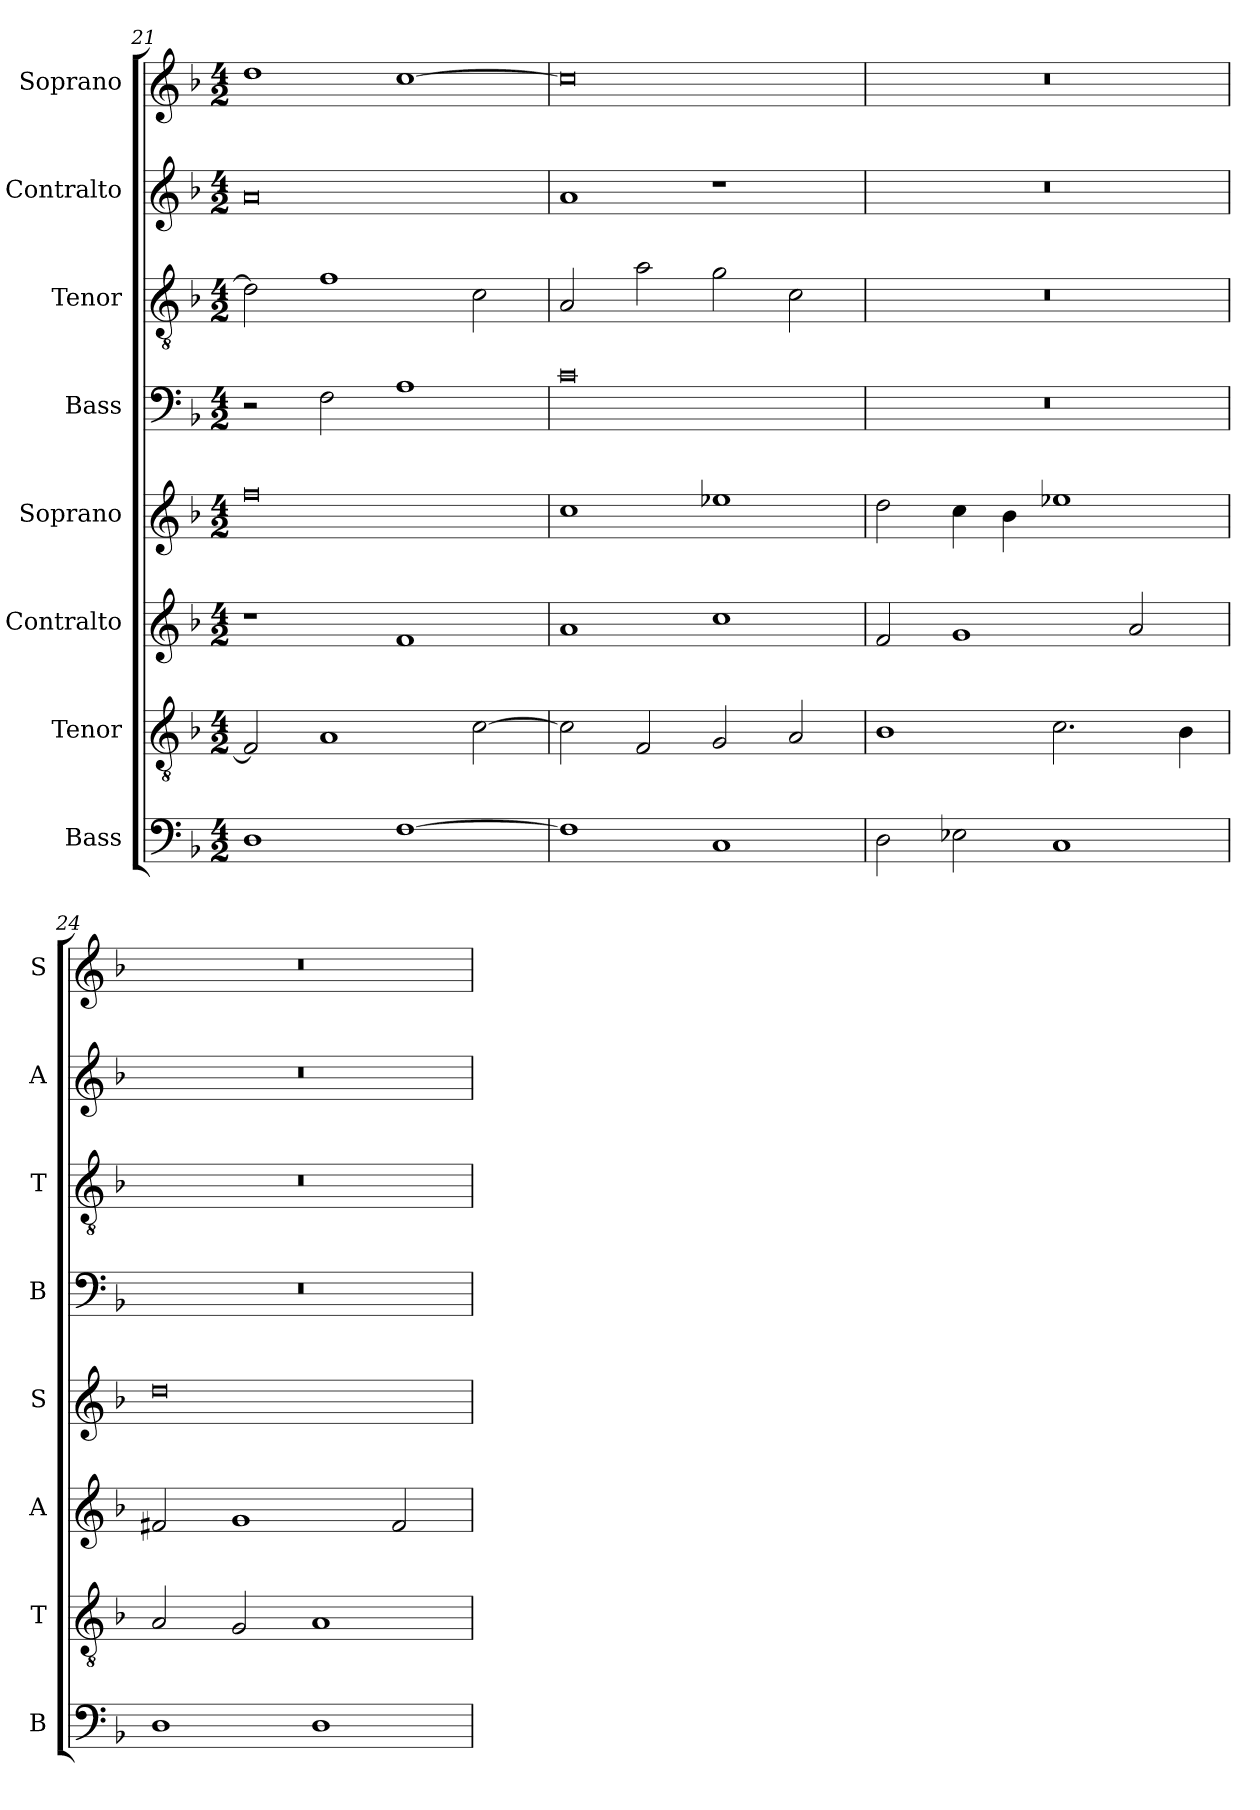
**kern	**kern	**kern	**kern	**kern	**kern	**kern	**kern
*part8	*part7	*part6	*part5	*part4	*part3	*part2	*part1
*staff8	*staff7	*staff6	*staff5	*staff4	*staff3	*staff2	*staff1
*I"Bass	*I"Tenor	*I"Contralto	*I"Soprano	*I"Bass	*I"Tenor	*I"Contralto	*I"Soprano
*I'B	*I'T	*I'A	*I'S	*I'B	*I'T	*I'A	*I'S
*clefF4	*clefGv2	*clefG2	*clefG2	*clefF4	*clefGv2	*clefG2	*clefG2
*k[b-]	*k[b-]	*k[b-]	*k[b-]	*k[b-]	*k[b-]	*k[b-]	*k[b-]
*G:dor	*G:dor	*G:dor	*G:dor	*G:dor	*G:dor	*G:dor	*G:dor
*M4/2	*M4/2	*M4/2	*M4/2	*M4/2	*M4/2	*M4/2	*M4/2
=21	=21	=21	=21	=21	=21	=21	=21
1D	2F]	1r	0ff	2r	2d]	0a	1dd
.	1A	.	.	2F	1f	.	.
[1F	.	1f	.	1A	.	.	[1cc
.	[2c	.	.	.	2c	.	.
=22	=22	=22	=22	=22	=22	=22	=22
1F]	2c]	1a	1cc	0c	2A	1a	0cc]
.	2F	.	.	.	2a	.	.
1C	2G	1cc	1ee-X	.	2g	1r	.
.	2A	.	.	.	2c	.	.
=23	=23	=23	=23	=23	=23	=23	=23
2D	1B-	2f	2dd	0r	0r	0r	0r
2E-X	.	1g	4cc	.	.	.	.
.	.	.	4b-	.	.	.	.
1C	2.c	.	1ee-X	.	.	.	.
.	.	2a	.	.	.	.	.
.	4B-	.	.	.	.	.	.
=24	=24	=24	=24	=24	=24	=24	=24
1D	2A	2f#X	0dd	0r	0r	0r	0r
.	2G	1g	.	.	.	.	.
1D	1A	.	.	.	.	.	.
.	.	2f#	.	.	.	.	.
=	=	=	=	=	=	=	=
*-	*-	*-	*-	*-	*-	*-	*-
